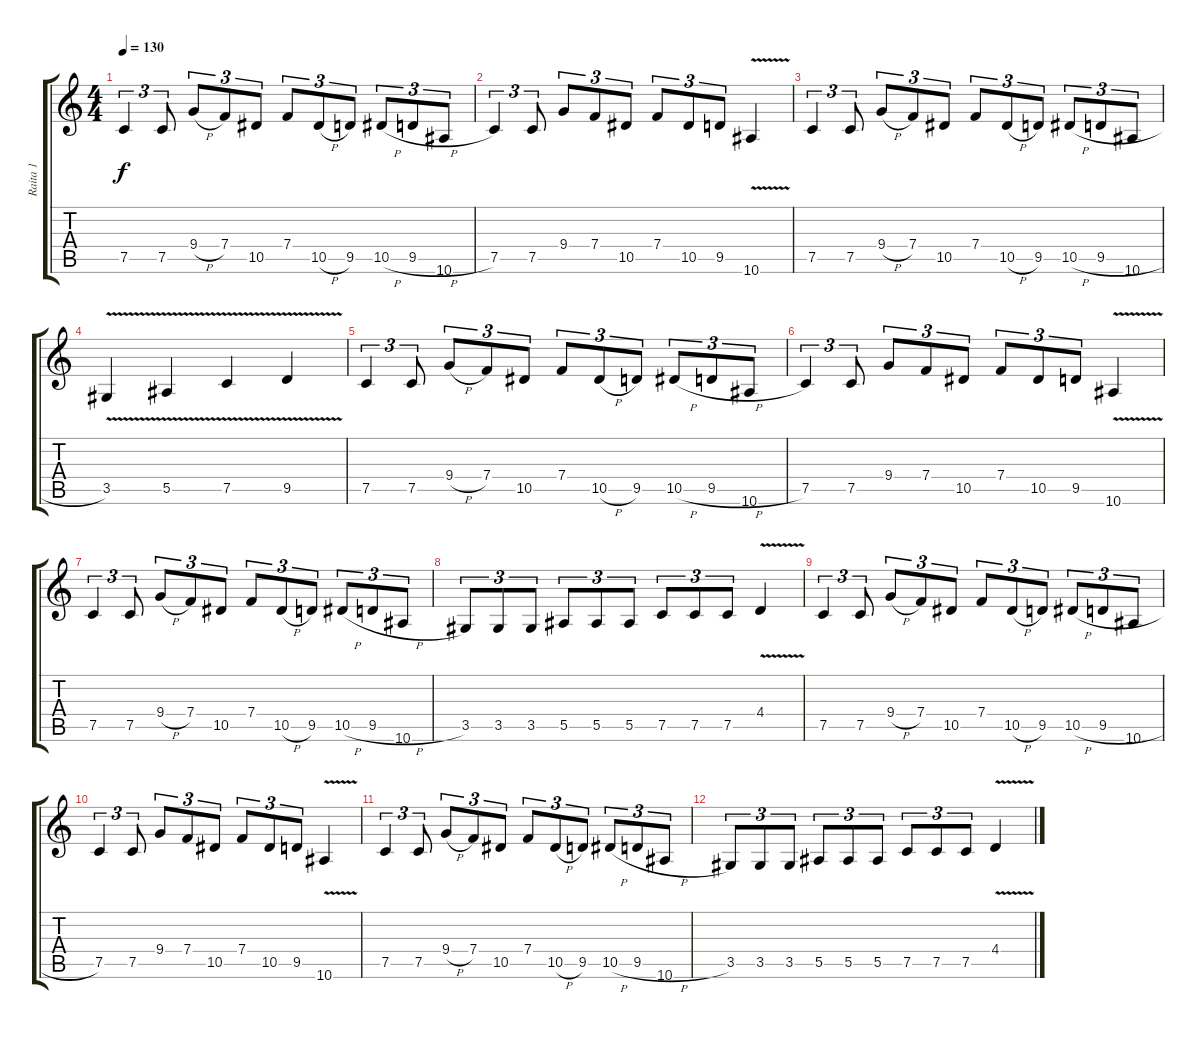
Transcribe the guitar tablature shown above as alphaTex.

\track ("Raita 1" "Raita 1") {instrument overdrivenguitar}
\staff {score tabs}
\tuning (C4 G3 Eb3 Bb2 F2 C2) {hide}
\ts (4 4)
\tempo 130
\clef g2
\ks c
7.5.4{tu (3 2) dy f} 7.5.8{tu (3 2)} 9.4{h}.8{tu (3 2)} 7.4.8{tu (3 2)} 10.5.8{tu (3 2)} 7.4.8{tu (3 2)} 10.5{h}.8{tu (3 2)} 9.5.8{tu (3 2)} 10.5{h}.8{tu (3 2)} 9.5{h}.8{tu (3 2)} 10.6.8{tu (3 2)} |
7.5.4{tu (3 2)} 7.5.8{tu (3 2)} 9.4.8{tu (3 2)} 7.4.8{tu (3 2)} 10.5.8{tu (3 2)} 7.4.8{tu (3 2)} 10.5.8{tu (3 2)} 9.5.8{tu (3 2)} 10.6{v}.4 |
7.5.4{tu (3 2)} 7.5.8{tu (3 2)} 9.4{h}.8{tu (3 2)} 7.4.8{tu (3 2)} 10.5.8{tu (3 2)} 7.4.8{tu (3 2)} 10.5{h}.8{tu (3 2)} 9.5.8{tu (3 2)} 10.5{h}.8{tu (3 2)} 9.5{h}.8{tu (3 2)} 10.6.8{tu (3 2)} |
3.5{v}.4 5.5{v}.4 7.5{v}.4 9.5{v}.4 |
7.5.4{tu (3 2)} 7.5.8{tu (3 2)} 9.4{h}.8{tu (3 2)} 7.4.8{tu (3 2)} 10.5.8{tu (3 2)} 7.4.8{tu (3 2)} 10.5{h}.8{tu (3 2)} 9.5.8{tu (3 2)} 10.5{h}.8{tu (3 2)} 9.5{h}.8{tu (3 2)} 10.6.8{tu (3 2)} |
7.5.4{tu (3 2)} 7.5.8{tu (3 2)} 9.4.8{tu (3 2)} 7.4.8{tu (3 2)} 10.5.8{tu (3 2)} 7.4.8{tu (3 2)} 10.5.8{tu (3 2)} 9.5.8{tu (3 2)} 10.6{v}.4 |
7.5.4{tu (3 2)} 7.5.8{tu (3 2)} 9.4{h}.8{tu (3 2)} 7.4.8{tu (3 2)} 10.5.8{tu (3 2)} 7.4.8{tu (3 2)} 10.5{h}.8{tu (3 2)} 9.5.8{tu (3 2)} 10.5{h}.8{tu (3 2)} 9.5{h}.8{tu (3 2)} 10.6.8{tu (3 2)} |
3.5.8{tu (3 2)} 3.5.8{tu (3 2)} 3.5.8{tu (3 2)} 5.5.8{tu (3 2)} 5.5.8{tu (3 2)} 5.5.8{tu (3 2)} 7.5.8{tu (3 2)} 7.5.8{tu (3 2)} 7.5.8{tu (3 2)} 4.4{v}.4 |
7.5.4{tu (3 2)} 7.5.8{tu (3 2)} 9.4{h}.8{tu (3 2)} 7.4.8{tu (3 2)} 10.5.8{tu (3 2)} 7.4.8{tu (3 2)} 10.5{h}.8{tu (3 2)} 9.5.8{tu (3 2)} 10.5{h}.8{tu (3 2)} 9.5{h}.8{tu (3 2)} 10.6.8{tu (3 2)} |
7.5.4{tu (3 2)} 7.5.8{tu (3 2)} 9.4.8{tu (3 2)} 7.4.8{tu (3 2)} 10.5.8{tu (3 2)} 7.4.8{tu (3 2)} 10.5.8{tu (3 2)} 9.5.8{tu (3 2)} 10.6{v}.4 |
7.5.4{tu (3 2)} 7.5.8{tu (3 2)} 9.4{h}.8{tu (3 2)} 7.4.8{tu (3 2)} 10.5.8{tu (3 2)} 7.4.8{tu (3 2)} 10.5{h}.8{tu (3 2)} 9.5.8{tu (3 2)} 10.5{h}.8{tu (3 2)} 9.5{h}.8{tu (3 2)} 10.6.8{tu (3 2)} |
3.5.8{tu (3 2)} 3.5.8{tu (3 2)} 3.5.8{tu (3 2)} 5.5.8{tu (3 2)} 5.5.8{tu (3 2)} 5.5.8{tu (3 2)} 7.5.8{tu (3 2)} 7.5.8{tu (3 2)} 7.5.8{tu (3 2)} 4.4{v}.4
